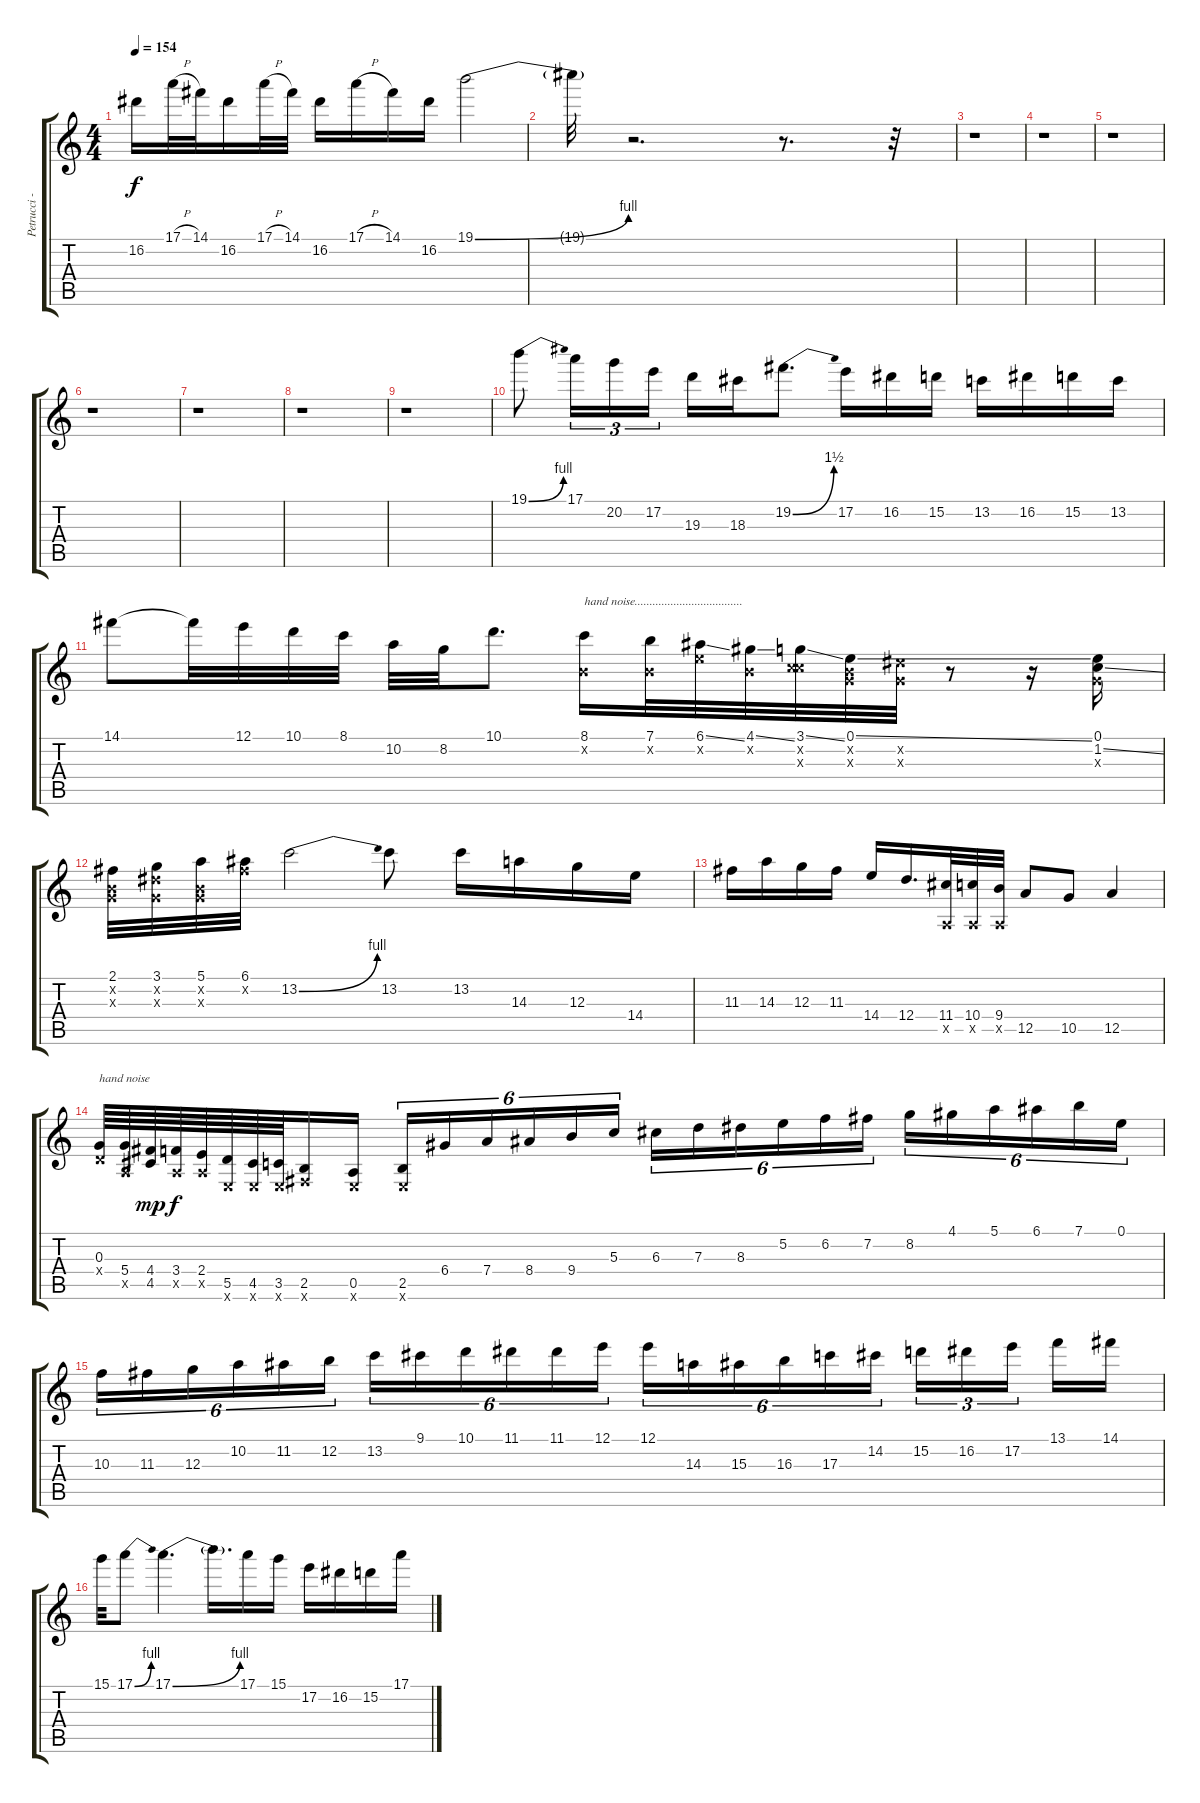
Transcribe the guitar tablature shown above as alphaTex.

\track ("Petrucci -  SoloGuitar" "Petrucci -") {instrument distortionguitar}
\staff {score tabs}
\tuning (E4 B3 G3 D3 A2 E2) {hide}
\ts (4 4)
\tempo 154
\clef g2
\ks c
16.2.16{dy f} 17.1{h}.32 14.1.32 16.2.16 17.1{h}.32 14.1.32 16.2.16 17.1{h}.16 14.1.16 16.2.16 19.1{be (bend 0 0 60 4)}.2 |
19.1{t}.32 r.2{d} r.8{d} r.32 |
r.1 |
r.1 |
r.1 |
r.1 |
r.1 |
r.1 |
r.1 |
19.1{be (bend 0 0 60 4)}.8 17.1.16{tu (3 2)} 20.2.16{tu (3 2)} 17.2.16{tu (3 2)} 19.3.16 18.3.16 19.2{be (bend 0 0 60 6)}.8{d} 17.2.16 16.2.16 15.2.16 13.2.16 16.2.16 15.2.16 13.2.16 |
14.1.8 14.1{t}.32 12.1.32 10.1.32 8.1.32 10.2.32 8.2.32 10.1.8{d} (8.1 0.2{x}).16{txt "hand noise...................................."} (7.1 0.2{x}).32 (6.1{ss} 5.2{x}).32 (4.1{ss} 0.2{x}).32 (3.1{ss} 1.2{x} 5.3{x}).32 (0.1{ss} 0.2{x} 0.3{x}).32 (4.2{x} 0.3{x}).32 r.8 r.16 (0.1 1.2{ss} 0.3{x}).16 |
(2.1 0.2{x} 0.3{x}).32 (3.1 4.2{x} 0.3{x}).32 (5.1 0.2{x} 0.3{x}).32 (6.1 7.2{x}).32 13.2{be (bend 0 0 60 4)}.2 13.2.8 13.2.16 14.3.16 12.3.16 14.4.16 |
11.3.16 14.3.16 12.3.16 11.3.16 14.4.16 12.4.16{d} (11.4 0.5{x}).32 (10.4 0.5{x}).32 (9.4 0.5{x}).32 12.5.8 10.5.8 12.5.4 |
(0.3 0.4{x}).64{txt "hand noise"} (5.4 0.5{x}).64 (4.4 4.5).64{dy mp} (3.4 0.5{x}).64{dy f} (2.4 0.5{x}).64 (5.5 0.6{x}).64 (4.5 0.6{x}).64 (3.5 0.6{x}).64 (2.5 2.6{x}).16 (0.5 0.6{x}).16 (2.5 0.6{x}).16{tu (6 4)} 6.4.16{tu (6 4)} 7.4.16{tu (6 4)} 8.4.16{tu (6 4)} 9.4.16{tu (6 4)} 5.3.16{tu (6 4)} 6.3.16{tu (6 4)} 7.3.16{tu (6 4)} 8.3.16{tu (6 4)} 5.2.16{tu (6 4)} 6.2.16{tu (6 4)} 7.2.16{tu (6 4)} 8.2.16{tu (6 4)} 4.1.16{tu (6 4)} 5.1.16{tu (6 4)} 6.1.16{tu (6 4)} 7.1.16{tu (6 4)} 0.1.16{tu (6 4)} |
10.3.16{tu (6 4)} 11.3.16{tu (6 4)} 12.3.16{tu (6 4)} 10.2.16{tu (6 4)} 11.2.16{tu (6 4)} 12.2.16{tu (6 4)} 13.2.16{tu (6 4)} 9.1.16{tu (6 4)} 10.1.16{tu (6 4)} 11.1.16{tu (6 4)} 11.1.16{tu (6 4)} 12.1.16{tu (6 4)} 12.1.16{tu (6 4)} 14.3.16{tu (6 4)} 15.3.16{tu (6 4)} 16.3.16{tu (6 4)} 17.3.16{tu (6 4)} 14.2.16{tu (6 4)} 15.2.16{tu (3 2)} 16.2.16{tu (3 2)} 17.2.16{tu (3 2)} 13.1.16 14.1.16 |
15.1.32 17.1{be (bend 0 0 60 4)}.8 17.1{be (bend 0 0 60 4)}.4{d} 17.1{t}.16{d} 17.1.16 15.1.16 17.2.16 16.2.16 15.2.16 17.1.16
